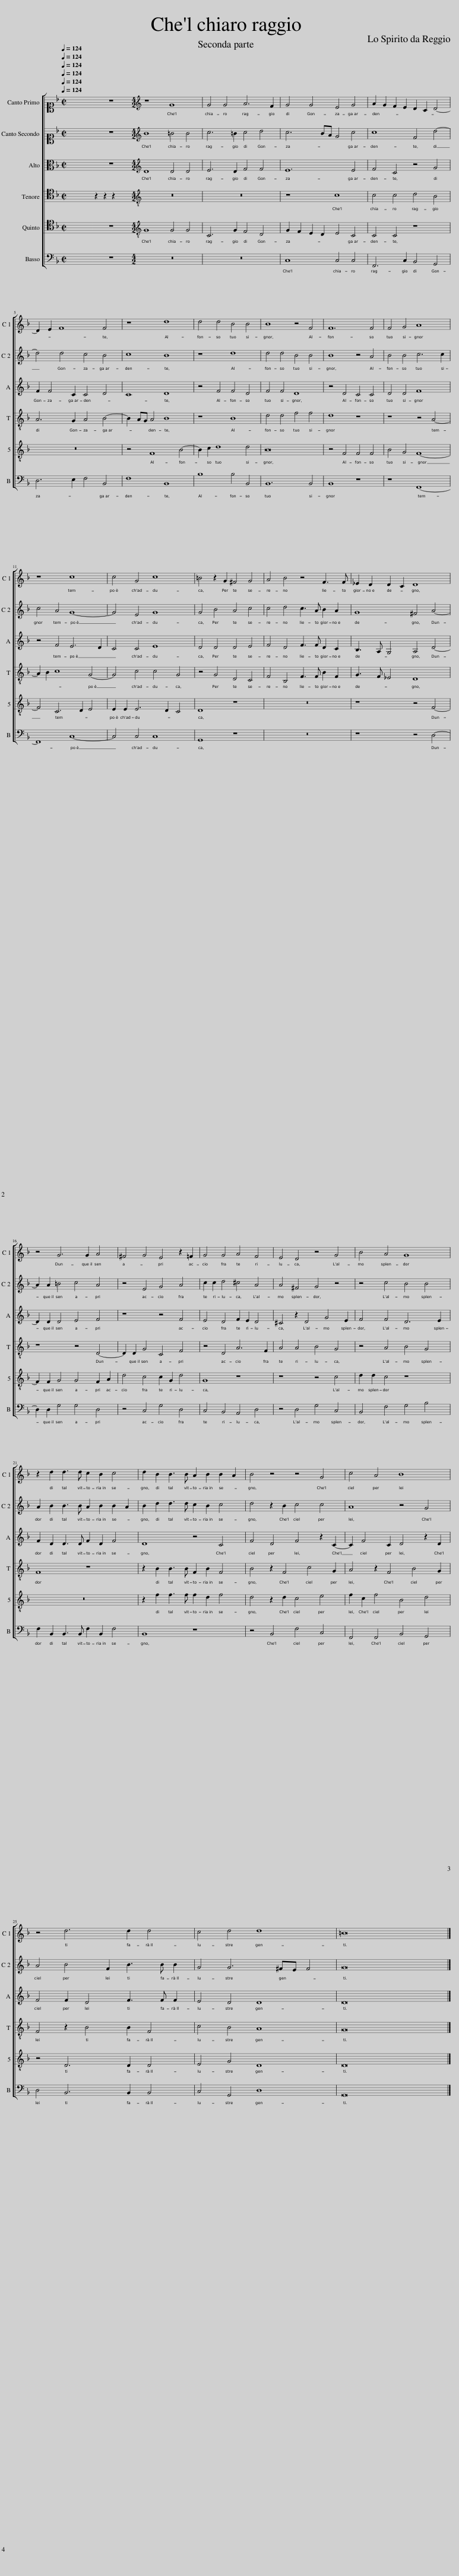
X:1
%%score [ 1 2 3 [ 4 5 ] 6 ]
L:1/8
Q:1/4=124
M:2/2
I:linebreak $
K:F
V:1 alto1
V:2 alto1
V:3 alto
V:4 tenor
V:5 tenor
V:6 bass
V:1
 x8 | z8 |[M:4/2][K:treble] z8 G8 | G4 G4 A6 F2 | G4 G4 E4 G4 | %5
 A2 G2 F2 E2 D2 C2 D4- |$ D2 E2 F8 F4 | z8 d8 | d4 d4 B4 B4 | B8 z4 F4 | %10
 F12 F4 | F4 G4 A8 |$ z8 c8 | c4 G4 c8 | =B4 z2 G2 ^F4 G4 | %15
 A4 B4 z4 F3 F | _E2 D2 D2 C2 D8 |$ z4 G6 G2 A4 | ^F4 G4 E4 z2 =F2 | G4 G4 A4 F4 | %20
 E4 D4 z4 G4 | B4 A4 G8 |$ z2 d2 d3 d c2 B2 c4 | d2 B2 B3 B A2 B2 B2 A2 | B4 z4 z4 G4 | %25
 c4 A4 B8 |$ z4 d6 d2 d4 | c4 d4 d8 | =B16 |] %29
V:2
 x8 | z8 |[M:4/2][K:treble] B8 =B4 B4 | c6 =B2 c4 d4 | c6 BA G4 c4 | %5
 c8 F4 d4- |$ d4 d4 c4 B4 | c8 B8 | z8 d8 | d4 d4 B4 B4 | %10
 B8 z4 A4 | B4 B4 c6 c2 |$ c4 A4 G8- | G4 E4 G8 | G4 B4 A4 c4 | %15
 c4 d4 c3 A B2 A2 | G8 ^F4 A4- |$ A2 A2 =B4 c4 A4 | z4 E4 G4 A4 | c2 c2 d4 ^c4 A4 | %20
 A4 ^F4 G4 z4 | z4 c4 B4 B4 |$ A2 B2 B3 B A2 B2 B2 A2 | B2 d2 d3 d c2 B2 c4 | d4 z2 B2 c4 c4 | %25
 A8 z4 G4 |$ A4 B4 F2 B3 B B2 | G4 G6 ^FE F4 | G16 |] %29
V:3
 x8 | z8 |[M:4/2][K:treble] D8 D4 D4 | E6 D2 F4 F4 | E12 E4 | %5
 F4 C4 z4 G4 |$ F2 F4 C2 C4 D4 | C8 D8 | z4 F4 F4 D4 | F4 F4 D8 | %10
 z4 D4 C4 C4 | D4 D4 F8 |$ z4 F4 E6 D2 | C4 C4 E8 | D4 D4 D4 E4 | %15
 F4 D4 F3 F D2 C2 | B,3 A, G,4 A,4 D4- |$ D2 D2 D4 E4 F4 | z8 z4 F4 | E4 D4 F2 E2 D4 | %20
 ^C4 z2 D4 G4 E2 | F4 F4 D6 E2 |$ F2 D2 D3 D F2 D2 F4 | D8 z4 C4 | F4 D4 F4 z2 C2- | %25
 C2 F4 C2 D4 z2 D2 |$ F4 F2 D4 F3 F F2 | E4 D4 D8 | D16 |] %29
V:4
 x8 | z2 z2 z2 x2 |[M:4/2][K:treble-8] z16 | z16 | z8 c8 | %5
 c4 c4 d4 B4 |$ A6 G2 A4 B4- | B2 AG A4 B8 | z8 B8 | d4 d4 f4 f4 | %10
 d8 z8 | z8 z4 A4- |$ A2 B2 c8 G4- | G4 c4 c4 G4 | z4 G4 D4 C4 | %15
 F4 B,4 F3 F B2 F2 | G3 F _E4 D8 |$ z8 z4 D4- | D2 D2 G4 C4 F4 | z4 D4 A6 F2 | %20
 A4 A4 B4 G4 | z4 A4 B4 G4 |$ F8 z8 | z2 B2 B3 B F2 B2 F4 | B4 z2 F4 c4 G2 | %25
 A4 z2 F4 B4 G2 |$ F4 z2 B4 B2 F4 | c4 B4 A8 | G16 |] %29
V:5
 x8 | z8 |[M:4/2][K:treble-8] G8 G4 G4 | C6 G2 F4 D4 | G2 F2 E2 D2 E4 C4 | %5
 C4 C4 z8 |$ z16 | z4 F8 B4- | B2 c2 d8 d4 | B16 | %10
 z4 F4 F4 F4 | B4 G4 F8- |$ F4 C6 D2 E4 | E2 E2 E6 D2 C4 | D8 z8 | %15
 z16 | z8 z4 F4- |$ F2 F2 G4 G4 F2 A2 | d4 c4 c2 G2 d4 | G8 z8 | %20
 z8 z4 c4 | d2 d2 c4 z8 |$ z16 | z2 f2 f3 f f2 d2 f4 | d4 z2 d2 c4 e4 | %25
 f2 c2 f4 B4 d4 |$ z4 D6 D2 D4 | E4 G4 D8 | D16 |] %29
V:6
 x8 | z8 |[M:4/2] z16 | z16 | C,8 C,4 C,4 | %5
 F,,6 C,2 B,,4 G,,4 |$ D,6 E,2 F,4 B,,4 | F,8 B,,8 | B,8 B,4 B,,4 | B,,12 B,,4 | %10
 B,,8 z8 | z8 F,,8- |$ F,,8 C,8- | C,4 C,4 C,8 | G,,8 z8 | %15
 z16 | z8 z4 D,4- |$ D,2 D,2 G,4 G,4 D,4 | z4 C,4 G,4 D,4 | C,4 B,,4 A,,4 D,4 | %20
 z4 D,4 G,4 C,4 | B,,4 F,4 G,4 B,4 |$ F,2 B,,2 B,,3 B,, F,2 B,,2 F,4 | B,,8 z8 | z4 B,,4 F,4 C,4 | %25
 F,,4 F,,4 B,,4 G,,4 |$ D,4 B,,6 B,,2 B,,4 | C,4 G,,4 D,8 | G,,16 |] %29
